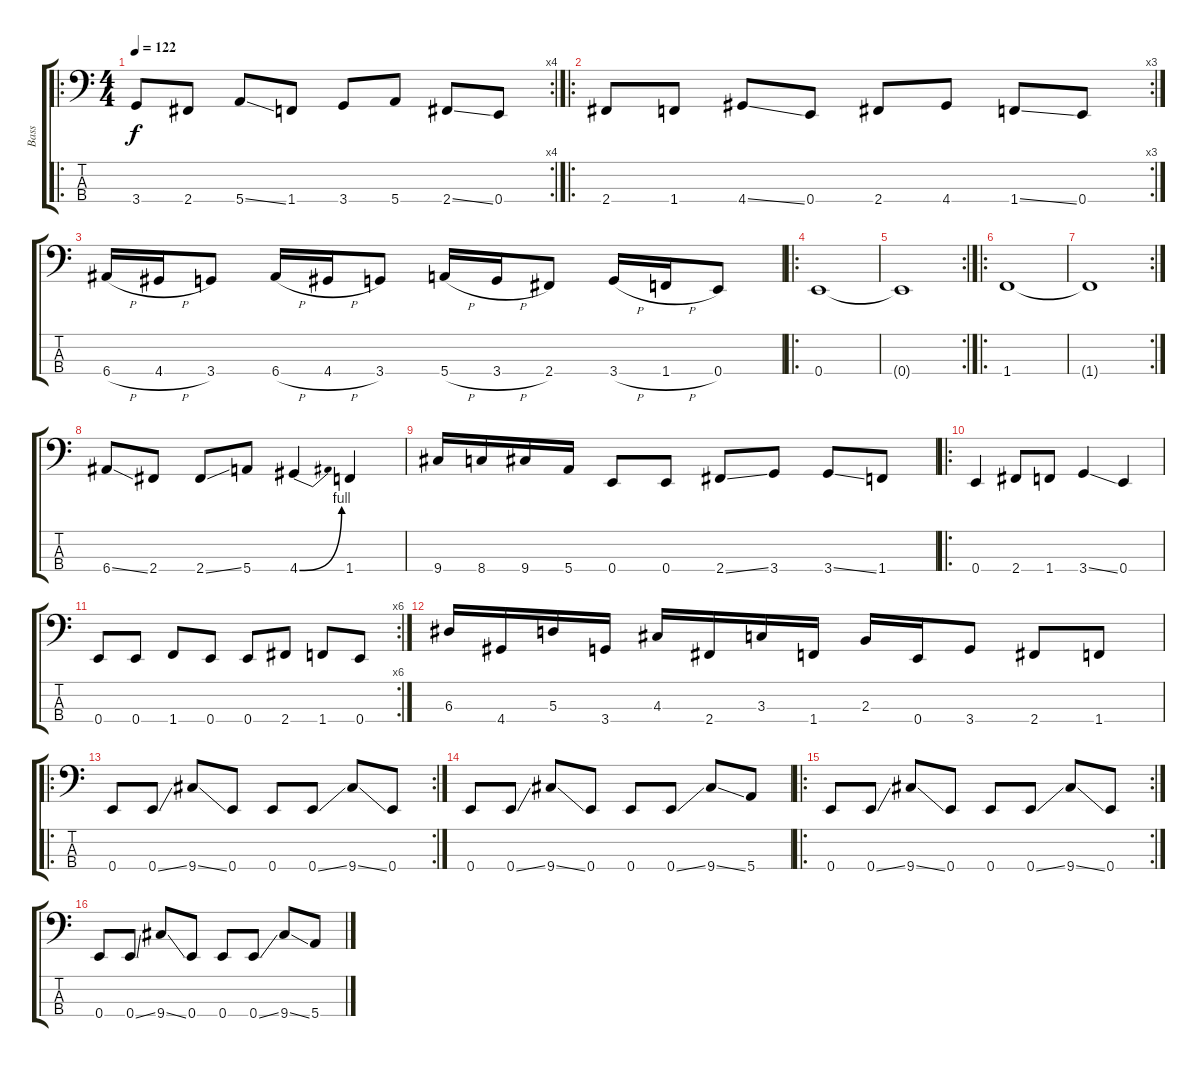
\track ("Bass" "Bass") {instrument electricbassfinger}
\staff {score tabs}
\tuning (G2 D2 A1 E1) {hide}
\ro
\rc 4
\ts (4 4)
\tempo 122
\clef f4
\ks c
3.4.8{dy f} 2.4.8 5.4{ss}.8 1.4.8 3.4.8 5.4.8 2.4{ss}.8 0.4.8 |
\ro
\rc 3
2.4.8 1.4.8 4.4{ss}.8 0.4.8 2.4.8 4.4.8 1.4{ss}.8 0.4.8 |
6.4{h}.16 4.4{h}.16 3.4.8 6.4{h}.16 4.4{h}.16 3.4.8 5.4{h}.16 3.4{h}.16 2.4.8 3.4{h}.16 1.4{h}.16 0.4.8 |
\ro
0.4.1 |
\rc 2
0.4{t}.1 |
\ro
1.4.1 |
\rc 2
1.4{t}.1 |
6.4{ss}.8 2.4.8 2.4{ss}.8 5.4.8 4.4{be (bend 0 0 60 4)}.4 1.4.4 |
9.4.16 8.4.16 9.4.16 5.4.16 0.4.8 0.4.8 2.4{ss}.8 3.4.8 3.4{ss}.8 1.4.8 |
\ro
0.4.4 2.4.8 1.4.8 3.4{ss}.4 0.4.4 |
\rc 6
0.4.8 0.4.8 1.4.8 0.4.8 0.4.8 2.4.8 1.4.8 0.4.8 |
6.3.16 4.4.16 5.3.16 3.4.16 4.3.16 2.4.16 3.3.16 1.4.16 2.3.16 0.4.16 3.4.8 2.4.8 1.4.8 |
\ro
\rc 2
0.4.8 0.4{ss}.8 9.4{ss}.8 0.4.8 0.4.8 0.4{ss}.8 9.4{ss}.8 0.4.8 |
0.4.8 0.4{ss}.8 9.4{ss}.8 0.4.8 0.4.8 0.4{ss}.8 9.4{ss}.8 5.4.8 |
\ro
\rc 2
0.4.8 0.4{ss}.8 9.4{ss}.8 0.4.8 0.4.8 0.4{ss}.8 9.4{ss}.8 0.4.8 |
0.4.8 0.4{ss}.8 9.4{ss}.8 0.4.8 0.4.8 0.4{ss}.8 9.4{ss}.8 5.4.8
